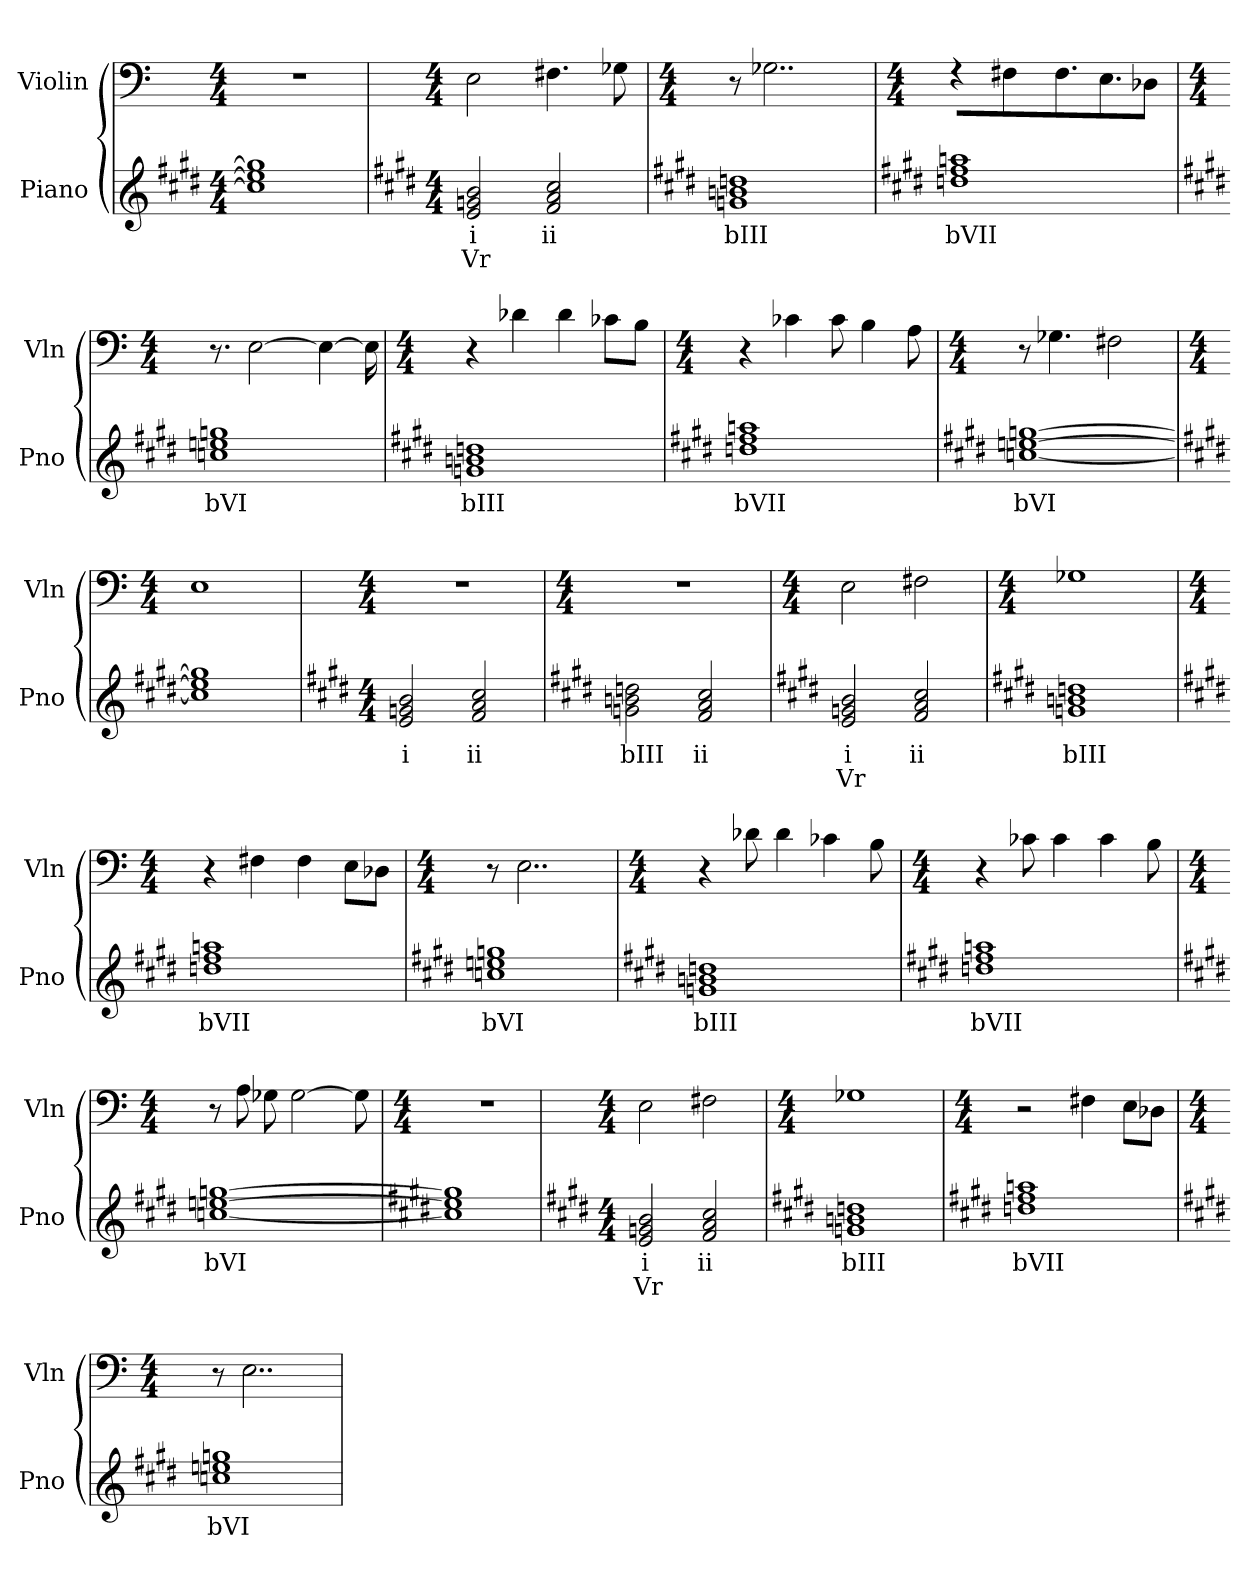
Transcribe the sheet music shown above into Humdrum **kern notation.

**kern	**text	**text	**kern
*part2	*part2	*part2	*part1
*staff2	*staff2	*staff2	*staff1
*I"Piano	*	*	*I"Violin
*I'Pno	*	*	*I'Vln
*k[f#c#g#d#]	*	*	*
*E:	*	*	*
*M4/4	*	*	*M4/4
=	=	=	=
1ccn] 1een] 1ggn]	.	.	1r
=	=	=	=
*k[f#c#g#d#]	*	*	*
*E:	*	*	*
*M4/4	*	*	*M4/4
2e 2gn 2b	i	Vr	2E
2f# 2a 2cc#	ii	.	4.F#X
.	.	.	8G-X
=	=	=	=
*k[f#c#g#d#]	*	*	*
*E:	*	*	*
*	*	*	*M4/4
1gn 1bn 1ddn	bIII	.	8r
.	.	.	2..G-X
=	=	=	=
*k[f#c#g#d#]	*	*	*
*E:	*	*	*
*	*	*	*M4/4
1ddn 1ff# 1aan	bVII	.	4r
.	.	.	4F#X
.	.	.	8.F#L
.	.	.	8.EJ
.	.	.	8D-XJ
=	=	=	=
*k[f#c#g#d#]	*	*	*
*E:	*	*	*
*	*	*	*M4/4
1ccn 1een 1ggn	bVI	.	8.r
.	.	.	[2E
.	.	.	4E_
.	.	.	16E]
=	=	=	=
*k[f#c#g#d#]	*	*	*
*E:	*	*	*
*	*	*	*M4/4
1gn 1bn 1ddn	bIII	.	4r
.	.	.	4d-X
.	.	.	4d-
.	.	.	8c-XL
.	.	.	8BJ
=	=	=	=
*k[f#c#g#d#]	*	*	*
*E:	*	*	*
*	*	*	*M4/4
1ddn 1ff# 1aan	bVII	.	4r
.	.	.	4c-X
.	.	.	8c-
.	.	.	4B
.	.	.	8A
=	=	=	=
*k[f#c#g#d#]	*	*	*
*E:	*	*	*
*	*	*	*M4/4
[1ccn [1een [1ggn	bVI	.	8r
.	.	.	4.G-X
.	.	.	2F#X
=	=	=	=
*k[f#c#g#d#]	*	*	*
*E:	*	*	*
*	*	*	*M4/4
1ccn] 1een] 1ggn]	.	.	1E
=	=	=	=
*k[f#c#g#d#]	*	*	*
*E:	*	*	*
*M4/4	*	*	*M4/4
2e 2gn 2b	i	.	1r
2f# 2a 2cc#	ii	.	.
=	=	=	=
*k[f#c#g#d#]	*	*	*
*E:	*	*	*
*	*	*	*M4/4
2gn 2bn 2ddn	bIII	.	1r
2f# 2a 2cc#	ii	.	.
=	=	=	=
*k[f#c#g#d#]	*	*	*
*E:	*	*	*
*	*	*	*M4/4
2e 2gn 2b	i	Vr	2E
2f# 2a 2cc#	ii	.	2F#X
=	=	=	=
*k[f#c#g#d#]	*	*	*
*E:	*	*	*
*	*	*	*M4/4
1gn 1bn 1ddn	bIII	.	1G-X
=	=	=	=
*k[f#c#g#d#]	*	*	*
*E:	*	*	*
*	*	*	*M4/4
1ddn 1ff# 1aan	bVII	.	4r
.	.	.	4F#X
.	.	.	4F#
.	.	.	8EL
.	.	.	8D-XJ
=	=	=	=
*k[f#c#g#d#]	*	*	*
*E:	*	*	*
*	*	*	*M4/4
1ccn 1een 1ggn	bVI	.	8r
.	.	.	2..E
=	=	=	=
*k[f#c#g#d#]	*	*	*
*E:	*	*	*
*	*	*	*M4/4
1gn 1bn 1ddn	bIII	.	4r
.	.	.	8d-X
.	.	.	4d-
.	.	.	4c-X
.	.	.	8B
=	=	=	=
*k[f#c#g#d#]	*	*	*
*E:	*	*	*
*	*	*	*M4/4
1ddn 1ff# 1aan	bVII	.	4r
.	.	.	8c-X
.	.	.	4c-
.	.	.	4c-
.	.	.	8B
=	=	=	=
*k[f#c#g#d#]	*	*	*
*E:	*	*	*
*	*	*	*M4/4
[1ccn [1een [1ggn	bVI	.	8r
.	.	.	8A
.	.	.	8G-X
.	.	.	[2G-
.	.	.	8G-]
=	=	=	=
*k[f#c#g#d#]	*	*	*
*E:	*	*	*
*	*	*	*M4/4
1ccn] 1een] 1ggn]	.	.	1r
=	=	=	=
*k[f#c#g#d#]	*	*	*
*E:	*	*	*
*M4/4	*	*	*M4/4
2e 2gn 2b	i	Vr	2E
2f# 2a 2cc#	ii	.	2F#X
=	=	=	=
*k[f#c#g#d#]	*	*	*
*E:	*	*	*
*	*	*	*M4/4
1gn 1bn 1ddn	bIII	.	1G-X
=	=	=	=
*k[f#c#g#d#]	*	*	*
*E:	*	*	*
*	*	*	*M4/4
1ddn 1ff# 1aan	bVII	.	2r
.	.	.	4F#X
.	.	.	8EL
.	.	.	8D-XJ
=	=	=	=
*k[f#c#g#d#]	*	*	*
*E:	*	*	*
*	*	*	*M4/4
1ccn 1een 1ggn	bVI	.	8r
.	.	.	2..E
=	=	=	=
*-	*-	*-	*-
